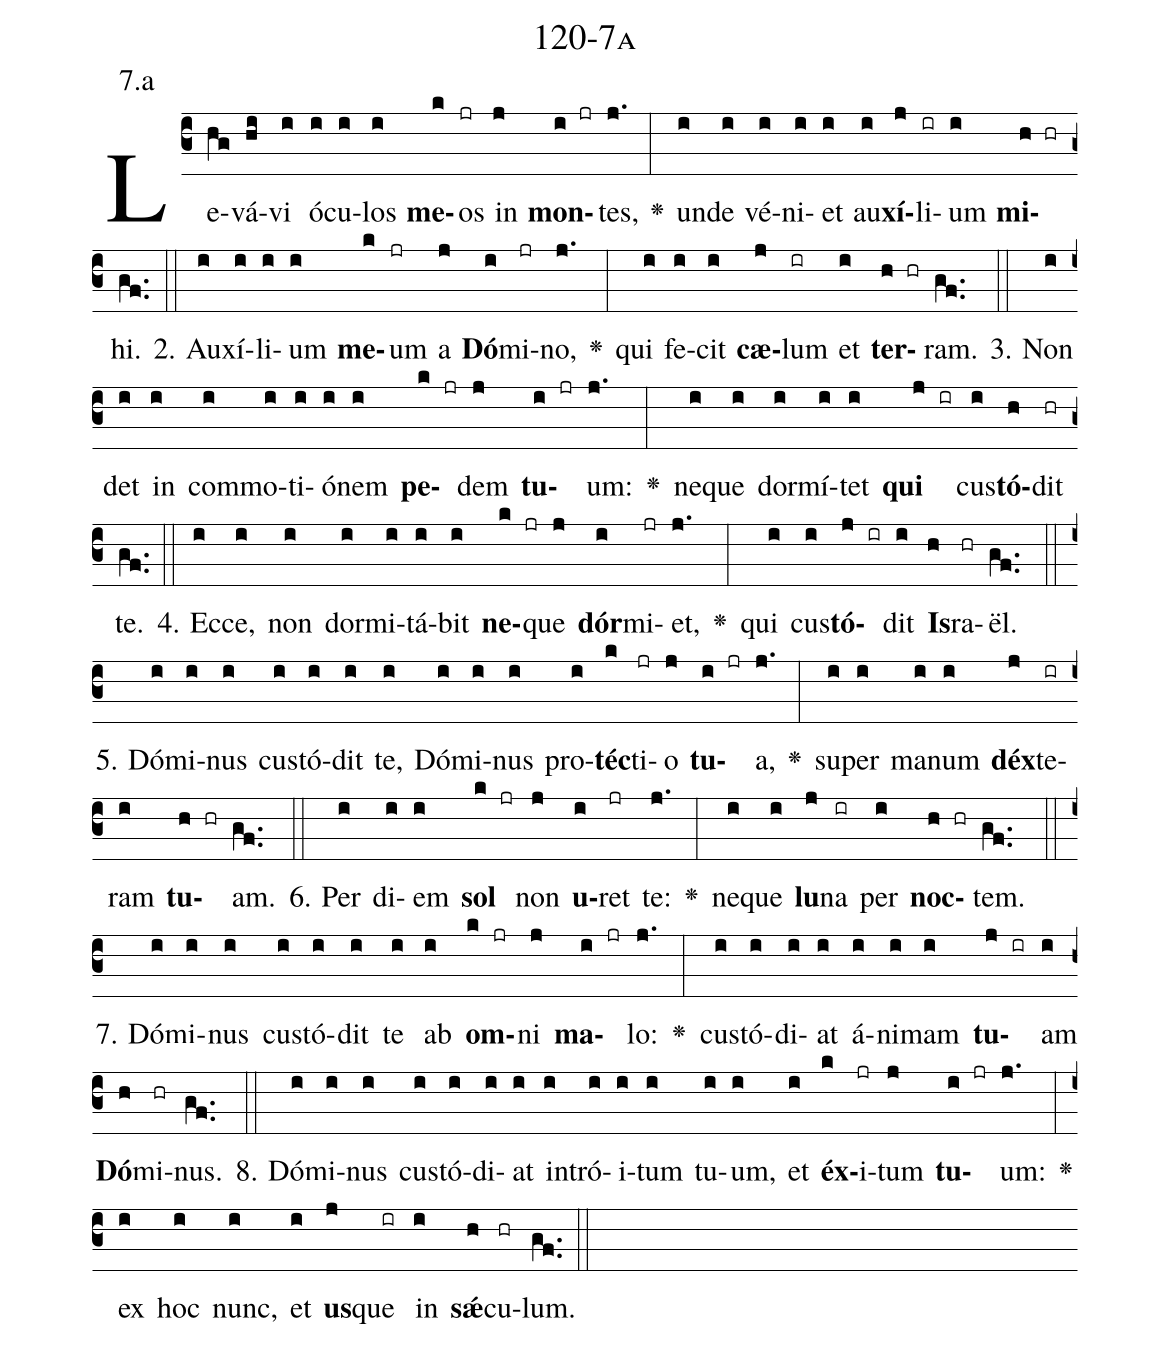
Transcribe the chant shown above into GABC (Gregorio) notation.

name: 120-7a;
annotation: 7.a;
%%
(c3)Le(hg)vá(hi)vi(i) ó(i)cu(i)los(i) <b>me</b>(k)os(jr) in(j) <b>mon</b>(i jr)tes,(j.) <v>\greheightstar</v>(:) un(i)de(i) vé(i)ni(i)et(i) au(i)<b>xí</b>(j)li(ir)um(i) <b>mi</b>(h hr)hi.(gf..) (::)
2. Au(i)xí(i)li(i)um(i) <b>me</b>(k)um(jr) a(j) <b>Dó</b>(i)mi(jr)no,(j.) <v>\greheightstar</v>(:) qui(i) fe(i)cit(i) <b>cæ</b>(j)lum(ir) et(i) <b>ter</b>(h hr)ram.(gf..) (::)
3. Non(i) det(i) in(i) com(i)mo(i)ti(i)ó(i)nem(i) <b>pe</b>(k jr)dem(j) <b>tu</b>(i jr)um:(j.) <v>\greheightstar</v>(:) ne(i)que(i) dor(i)mí(i)tet(i) <b>qui</b>(j ir) cus(i)<b>tó</b>(h)dit(hr) te.(gf..) (::)
4. Ec(i)ce,(i) non(i) dor(i)mi(i)tá(i)bit(i) <b>ne</b>(k jr)que(j) <b>dór</b>(i)mi(jr)et,(j.) <v>\greheightstar</v>(:) qui(i) cus(i)<b>tó</b>(j ir)dit(i) <b>Is</b>(h)ra(hr)ël.(gf..) (::)
5. Dó(i)mi(i)nus(i) cus(i)tó(i)dit(i) te,(i) Dó(i)mi(i)nus(i) pro(i)<b>téc</b>(k)ti(jr)o(j) <b>tu</b>(i jr)a,(j.) <v>\greheightstar</v>(:) su(i)per(i) ma(i)num(i) <b>déx</b>(j)te(ir)ram(i) <b>tu</b>(h hr)am.(gf..) (::)
6. Per(i) di(i)em(i) <b>sol</b>(k jr) non(j) <b>u</b>(i)ret(jr) te:(j.) <v>\greheightstar</v>(:) ne(i)que(i) <b>lu</b>(j)na(ir) per(i) <b>noc</b>(h hr)tem.(gf..) (::)
7. Dó(i)mi(i)nus(i) cus(i)tó(i)dit(i) te(i) ab(i) <b>om</b>(k jr)ni(j) <b>ma</b>(i jr)lo:(j.) <v>\greheightstar</v>(:) cus(i)tó(i)di(i)at(i) á(i)ni(i)mam(i) <b>tu</b>(j ir)am(i) <b>Dó</b>(h)mi(hr)nus.(gf..) (::)
8. Dó(i)mi(i)nus(i) cus(i)tó(i)di(i)at(i) in(i)tró(i)i(i)tum(i) tu(i)um,(i) et(i) <b>éx</b>(k)i(jr)tum(j) <b>tu</b>(i jr)um:(j.) <v>\greheightstar</v>(:) ex(i) hoc(i) nunc,(i) et(i) <b>us</b>(j)que(ir) in(i) <b>sǽ</b>(h)cu(hr)lum.(gf..) (::)
